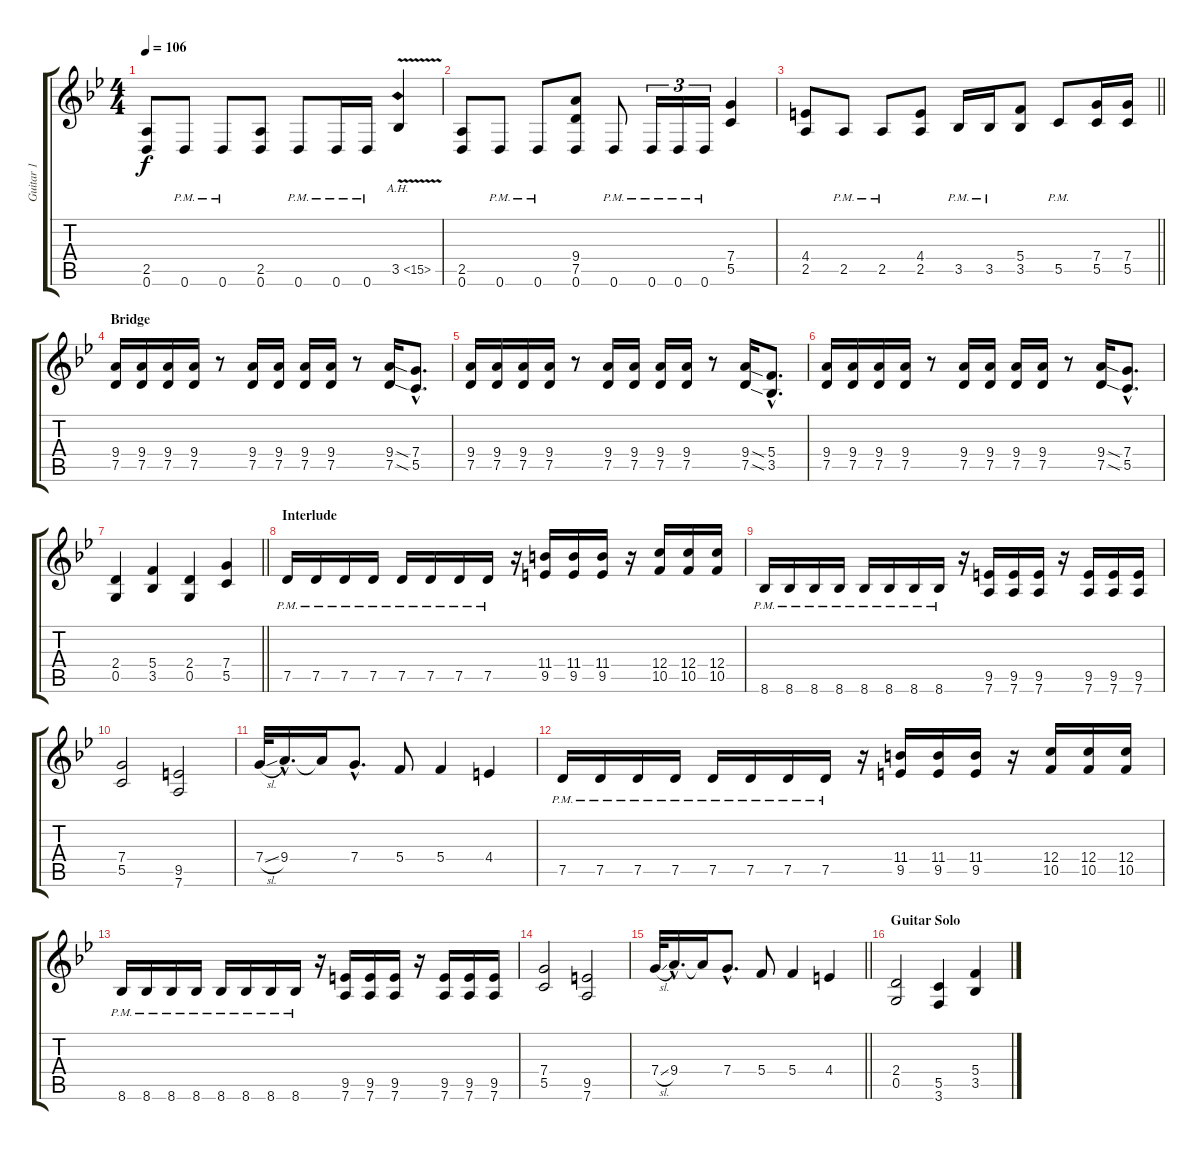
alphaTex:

\track ("Guitar 1" "Guitar 1") {instrument distortionguitar}
\staff {score tabs}
\tuning (D4 A3 F3 C3 G2 D2) {hide}
\ts (4 4)
\tempo 106
\clef g2
\ks bb
(2.5 0.6).8{dy f} 0.6{pm}.8 0.6{pm}.8 (2.5 0.6).8 0.6{pm}.8 0.6{pm}.16 0.6{pm}.16 3.5{ah 12 v}.4 |
(2.5 0.6).8 0.6{pm}.8 0.6{pm}.8 (9.4 7.5 0.6).8 0.6{pm}.8 0.6{pm}.16{tu (3 2)} 0.6{pm}.16{tu (3 2)} 0.6{pm}.16{tu (3 2)} (7.4 5.5).4 |
\barLineRight lightlight
(4.4 2.5).8 2.5{pm}.8 2.5{pm}.8 (4.4 2.5).8 3.5{pm}.16 3.5{pm}.16 (5.4 3.5).8 5.5{pm}.8 (7.4 5.5).16 (7.4 5.5).16 |
\section ("" "Bridge")
(9.4 7.5).16 (9.4 7.5).16 (9.4 7.5).16 (9.4 7.5).16 r.8 (9.4 7.5).16 (9.4 7.5).16 (9.4 7.5).16 (9.4 7.5).16 r.8 (9.4 7.5).16 (7.4{sia hac} 5.5{sia hac}).8{d} |
(9.4 7.5).16 (9.4 7.5).16 (9.4 7.5).16 (9.4 7.5).16 r.8 (9.4 7.5).16 (9.4 7.5).16 (9.4 7.5).16 (9.4 7.5).16 r.8 (9.4 7.5).16 (5.4{sia hac} 3.5{sia hac}).8{d} |
(9.4 7.5).16 (9.4 7.5).16 (9.4 7.5).16 (9.4 7.5).16 r.8 (9.4 7.5).16 (9.4 7.5).16 (9.4 7.5).16 (9.4 7.5).16 r.8 (9.4 7.5).16 (7.4{sia hac} 5.5{sia hac}).8{d} |
\barLineRight lightlight
(2.4 0.5).4 (5.4 3.5).4 (2.4 0.5).4 (7.4 5.5).4 |
\section ("" "Interlude")
7.5{pm}.16 7.5{pm}.16 7.5{pm}.16 7.5{pm}.16 7.5{pm}.16 7.5{pm}.16 7.5{pm}.16 7.5{pm}.16 r.16 (11.4 9.5).16 (11.4 9.5).16 (11.4 9.5).16 r.16 (12.4 10.5).16 (12.4 10.5).16 (12.4 10.5).16 |
8.6{pm}.16 8.6{pm}.16 8.6{pm}.16 8.6{pm}.16 8.6{pm}.16 8.6{pm}.16 8.6{pm}.16 8.6{pm}.16 r.16 (9.5 7.6).16 (9.5 7.6).16 (9.5 7.6).16 r.16 (9.5 7.6).16 (9.5 7.6).16 (9.5 7.6).16 |
(7.4 5.5).2 (9.5 7.6).2 |
7.4{sl}.32 9.4{hac}.16{d} 9.4{t}.16 7.4{hac}.8{d} 5.4.8 5.4.4 4.4.4 |
7.5{pm}.16 7.5{pm}.16 7.5{pm}.16 7.5{pm}.16 7.5{pm}.16 7.5{pm}.16 7.5{pm}.16 7.5{pm}.16 r.16 (11.4 9.5).16 (11.4 9.5).16 (11.4 9.5).16 r.16 (12.4 10.5).16 (12.4 10.5).16 (12.4 10.5).16 |
8.6{pm}.16 8.6{pm}.16 8.6{pm}.16 8.6{pm}.16 8.6{pm}.16 8.6{pm}.16 8.6{pm}.16 8.6{pm}.16 r.16 (9.5 7.6).16 (9.5 7.6).16 (9.5 7.6).16 r.16 (9.5 7.6).16 (9.5 7.6).16 (9.5 7.6).16 |
(7.4 5.5).2 (9.5 7.6).2 |
\barLineRight lightlight
7.4{sl}.32 9.4{hac}.16{d} 9.4{t}.16 7.4{hac}.8{d} 5.4.8 5.4.4 4.4.4 |
\section ("" "Guitar Solo")
(2.4 0.5).2 (5.5 3.6).4 (5.4 3.5).4
